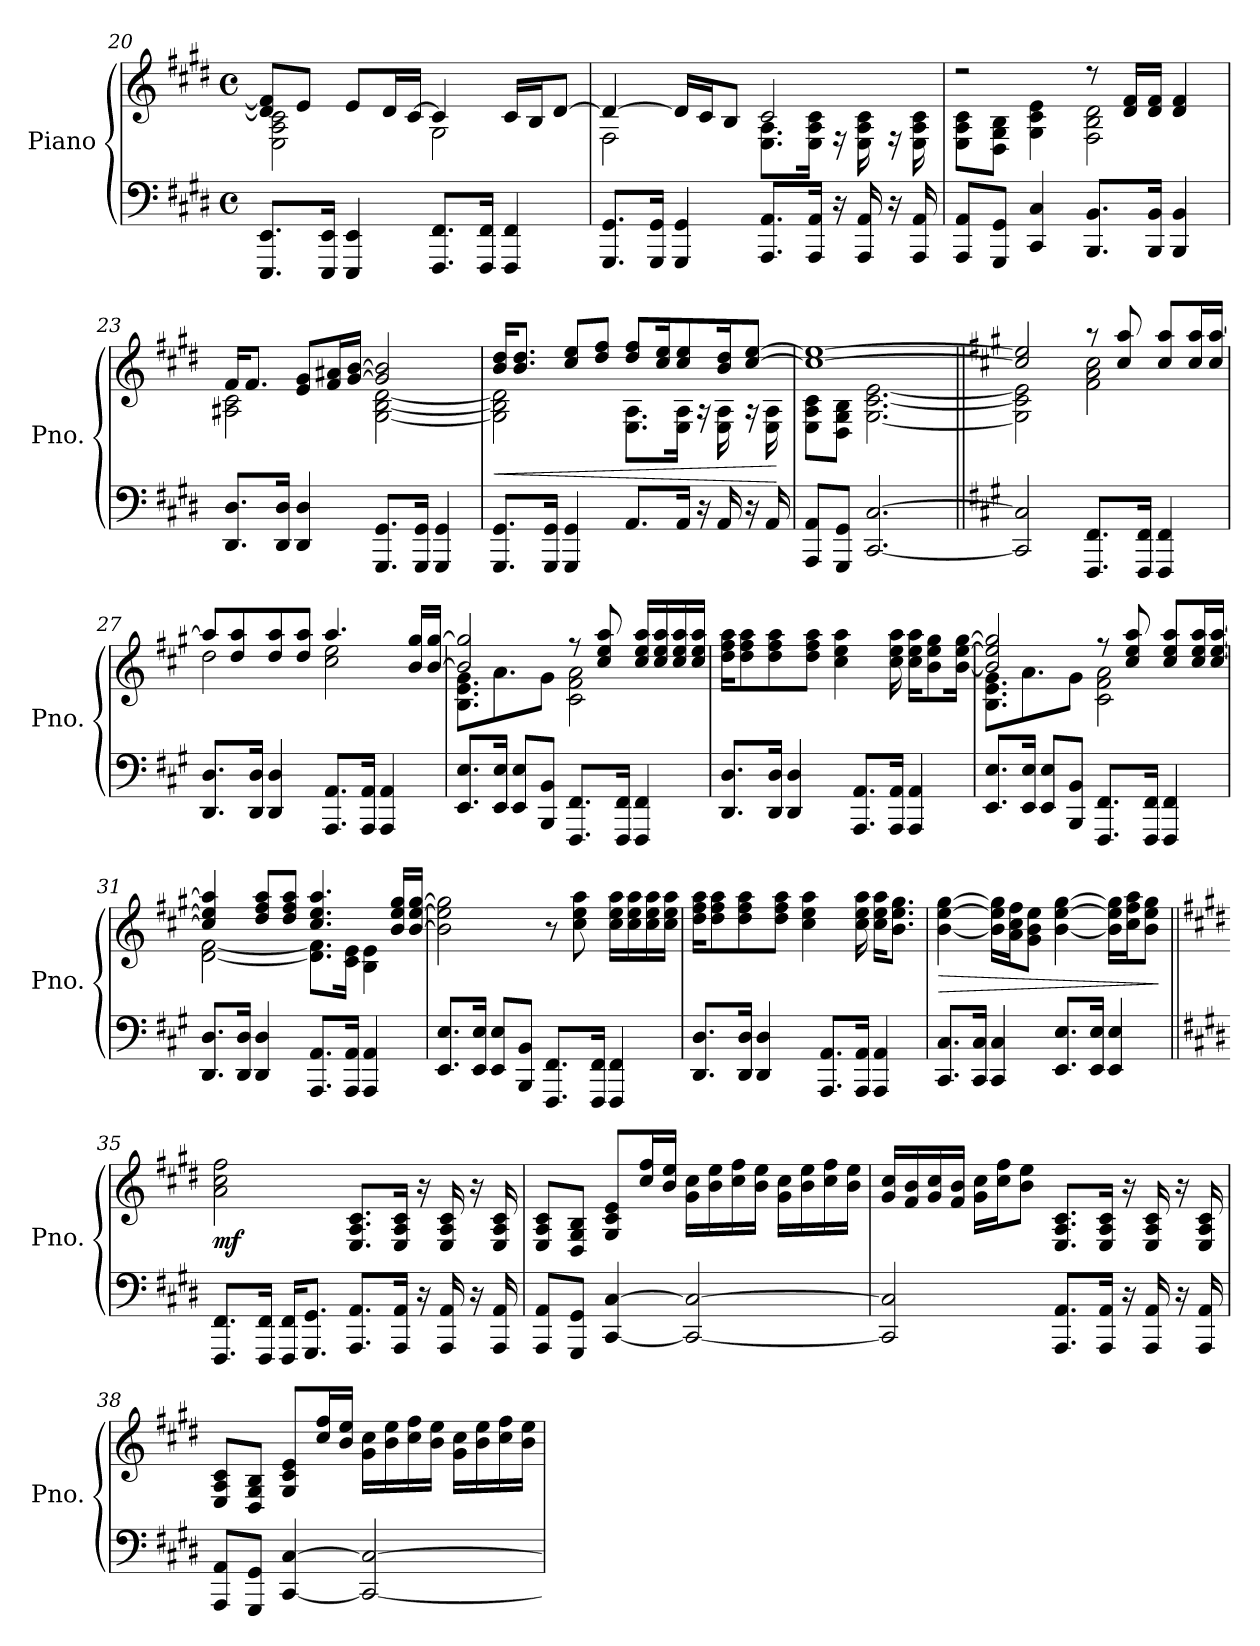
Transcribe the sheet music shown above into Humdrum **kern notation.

**kern	**kern	**dynam
*part1	*part1	*part1
*staff2	*staff1	*staff1/2
*I"Piano	*	*
*I'Pno.	*	*
*clefF4	*clefG2	*
*k[f#c#g#d#]	*k[f#c#g#d#]	*
*M4/4	*M4/4	*
*met(c)	*met(c)	*
=20	=20	=20
*	*^	*
8.EEE/ 8.EE/L	8d#/] 8f#/]L	2E\ 2A\ 2c#\	.
.	8e/J	.	.
16EEE/ 16EE/Jk	.	.	.
4EEE/ 4EE/	8e/L	.	.
.	16d#/L	.	.
.	[16c#/JJ	.	.
8.FFF#/ 8.FF#/L	4c#/]	2G#\	.
16FFF#/ 16FF#/Jk	.	.	.
4FFF#/ 4FF#/	16c#/LL	.	.
.	16B/J	.	.
.	[8d#/J	.	.
=21	=21	=21	=21
8.GGG#/ 8.GG#/L	4d#/_	2F#\	.
16GGG#/ 16GG#/Jk	.	.	.
4GGG#/ 4GG#/	16d#/LL]	.	.
.	16c#/J	.	.
.	8B/J	.	.
8.AAA/ 8.AA/L	2c#/	8.E\ 8.A\L	.
16AAA/ 16AA/Jk	.	16E\ 16A\ 16c#\Jk	.
16r	.	16r	.
16AAA/ 16AA/	.	16E\ 16A\ 16c#\	.
16r	.	16r	.
16AAA/ 16AA/	.	16E\ 16A\ 16c#\	.
!!LO:LB:g=z	!!
=22	=22	=22	=22
8AAA/ 8AA/L	2r	8E\ 8A\ 8c#\L	.
8GGG#/ 8GG#/J	.	8D#\ 8G#\ 8B\J	.
4CC#/ 4C#/	.	4G#\ 4c#\ 4e\	.
8.BBB/ 8.BB/L	8r	2F#\ 2B\ 2d#\	.
.	16d#/ 16f#/LL	.	.
16BBB/ 16BB/Jk	16d#/ 16f#/JJ	.	.
4BBB/ 4BB/	4d#/ 4f#/	.	.
=23	=23	=23	=23
8.DD#/ 8.D#/L	16f#/KL	2A#X\ 2c#\	.
.	8.f#/J	.	.
16DD#/ 16D#/Jk	.	.	.
4DD#/ 4D#/	8e/ 8g#/L	.	.
.	16f#/ 16a#X/L	.	.
.	[16g#/ [16b/JJ	.	.
8.GGG#/ 8.GG#/L	2g#/] 2b/]	[2G#\ [2B\ [2d#\	.
16GGG#/ 16GG#/Jk	.	.	.
4GGG#/ 4GG#/	.	.	.
=24	=24	=24	=24
!	!	!	!LO:HP:b
8.GGG#/ 8.GG#/L	16b/ 16dd#/KL	2G#\] 2B\] 2d#\]	<
.	8.b/ 8.dd#/J	.	.
16GGG#/ 16GG#/Jk	.	.	.
4GGG#/ 4GG#/	8cc#/ 8ee/L	.	.
.	8dd#/ 8ff#/J	.	.
8.AA/L	8dd#/ 8ff#/L	8.E\ 8.A\L	.
.	16cc#/ 16ee/K	.	.
16AA/Jk	8cc#/ 8ee/	16E\ 16A\Jk	.
16r	.	16r	.
16AA/	16b/ 16dd#/K	16E\ 16A\	.
16r	[8cc#/ [8ee/J	16r	.
16AA/	.	16E\ 16A\	.
*	*v	*v	*
.	.	[
=25	=25	=25
*	*^	*
8AAA/ 8AA/L	1cc#_ 1ee_	8E\ 8A\ 8c#\L	.
8GGG#/ 8GG#/J	.	8D#\ 8G#\ 8B\J	.
[2.CC#/ [2.C#/	.	[2.G#\ [2.c#\ [2.e\	.
!!LO:LB:g=z	!!
=26||	=26||	=26||	=26||
*k[f#c#g#]	*k[f#c#g#]	*	*
2CC#/] 2C#/]	2cc#/] 2ee/]	2G#\] 2c#\] 2e\]	.
8.FFF#/ 8.FF#/L	8r	2f#\ 2a\ 2cc#\	.
.	8cc#/ 8aa/	.	.
16FFF#/ 16FF#/Jk	.	.	.
4FFF#/ 4FF#/	8cc#/ 8aa/L	.	.
.	16cc#/ 16aa/L	.	.
.	16cc#/ [16aa/JJ	.	.
=27	=27	=27	=27
8.DD/ 8.D/L	8aa/L]	2dd\	.
.	8dd/ 8aa/	.	.
16DD/ 16D/Jk	.	.	.
4DD/ 4D/	8dd/ 8aa/	.	.
.	8dd/ 8aa/J	.	.
8.AAA/ 8.AA/L	4.aa/	2cc#\ 2ee\	.
16AAA/ 16AA/Jk	.	.	.
4AAA/ 4AA/	.	.	.
.	16b/ 16gg#/LL	.	.
.	[16b/ [16gg#/JJ	.	.
=28	=28	=28	=28
8.EE/ 8.E/L	2b/] 2gg#/]	8.B\ 8.e\ 8.g#\L	.
16EE/ 16E/Jk	.	8.a\	.
8EE/ 8E/L	.	.	.
8BBB/ 8BB/J	.	8g#\J	.
8.FFF#/ 8.FF#/L	8r	2c#\ 2f#\ 2a\	.
.	8cc#/ 8ee/ 8aa/	.	.
16FFF#/ 16FF#/Jk	.	.	.
4FFF#/ 4FF#/	16cc#/ 16ee/ 16aa/LL	.	.
.	16cc#/ 16ee/ 16aa/	.	.
.	16cc#/ 16ee/ 16aa/	.	.
.	16cc#/ 16ee/ 16aa/JJ	.	.
*	*v	*v	*
!!LO:LB:g=z
=29	=29	=29
8.DD/ 8.D/L	16dd\ 16ff#\ 16aa\KL	.
.	8dd\ 8ff#\ 8aa\	.
16DD/ 16D/Jk	8dd\ 8ff#\ 8aa\	.
4DD/ 4D/	.	.
.	8dd\ 8ff#\ 8aa\J	.
.	4cc#\ 4ee\ 4aa\	.
8.AAA/ 8.AA/L	.	.
16AAA/ 16AA/Jk	16cc#\ 16ee\ 16aa\	.
4AAA/ 4AA/	16cc#\ 16ee\ 16aa\KL	.
.	8b\ 8ee\ 8gg#\	.
.	[16b\ [16ee\ [16gg#\Jk	.
=30	=30	=30
*	*^	*
8.EE/ 8.E/L	2b/] 2ee/] 2gg#/]	8.B\ 8.e\ 8.g#\L	.
16EE/ 16E/Jk	.	8.a\	.
8EE/ 8E/L	.	.	.
8BBB/ 8BB/J	.	8g#\J	.
8.FFF#/ 8.FF#/L	8r	2c#\ 2f#\ 2a\	.
.	8cc#/ 8ee/ 8aa/	.	.
16FFF#/ 16FF#/Jk	.	.	.
4FFF#/ 4FF#/	8cc#/ 8ee/ 8aa/L	.	.
.	16cc#/ 16ee/ 16aa/L	.	.
.	[16cc#/ [16ee/ [16aa/JJ	.	.
=31	=31	=31	=31
8.DD/ 8.D/L	4cc#/] 4ee/] 4aa/]	[2d\ [2f#\	.
16DD/ 16D/Jk	.	.	.
4DD/ 4D/	8dd/ 8ff#/ 8aa/L	.	.
.	8dd/ 8ff#/ 8aa/J	.	.
8.AAA/ 8.AA/L	4.cc#/ 4.ee/ 4.aa/	8.d\] 8.f#\]L	.
16AAA/ 16AA/Jk	.	16c#\ 16e\Jk	.
4AAA/ 4AA/	.	4B\ 4e\	.
.	16b/ 16ee/ 16gg#/LL	.	.
.	[16b/ [16ee/ [16gg#/JJ	.	.
*	*v	*v	*
!!LO:PB:g=z
=32	=32	=32
8.EE/ 8.E/L	2b\] 2ee\] 2gg#\]	.
16EE/ 16E/Jk	.	.
8EE/ 8E/L	.	.
8BBB/ 8BB/J	.	.
8.FFF#/ 8.FF#/L	8r	.
.	8cc#\ 8ee\ 8aa\	.
16FFF#/ 16FF#/Jk	.	.
4FFF#/ 4FF#/	16cc#\ 16ee\ 16aa\LL	.
.	16cc#\ 16ee\ 16aa\	.
.	16cc#\ 16ee\ 16aa\	.
.	16cc#\ 16ee\ 16aa\JJ	.
=33	=33	=33
8.DD/ 8.D/L	16dd\ 16ff#\ 16aa\KL	.
.	8dd\ 8ff#\ 8aa\	.
16DD/ 16D/Jk	8dd\ 8ff#\ 8aa\	.
4DD/ 4D/	.	.
.	8dd\ 8ff#\ 8aa\J	.
.	4cc#\ 4ee\ 4aa\	.
8.AAA/ 8.AA/L	.	.
16AAA/ 16AA/Jk	16cc#\ 16ee\ 16aa\	.
4AAA/ 4AA/	16cc#\ 16ee\ 16aa\KL	.
.	8.b\ 8.ee\ 8.gg#\J	.
=34	=34	=34
!	!	!LO:HP:b
8.CC#/ 8.C#/L	[4b\ [4ee\ [4gg#\	>
16CC#/ 16C#/Jk	.	.
4CC#/ 4C#/	16b\] 16ee\] 16gg#\]LL	.
.	16a\ 16cc#\ 16ff#\J	.
.	8g#\ 8b\ 8ee\J	.
8.EE/ 8.E/L	[4b\ [4ee\ [4gg#\	.
16EE/ 16E/Jk	.	.
4EE/ 4E/	16b\] 16ee\] 16gg#\]LL	.
.	16cc#\ 16ff#\ 16aa\J	.
.	8b\ 8ee\ 8gg#\J	.
.	.	]
!!LO:LB:g=z
=35||	=35||	=35||
*k[f#c#g#d#]	*k[f#c#g#d#]	*
!	!	!LO:DY:b
8.FFF#/ 8.FF#/L	2a\ 2cc#\ 2ff#\	mf
16FFF#/ 16FF#/Jk	.	.
16FFF#/ 16FF#/KL	.	.
8.GGG#/ 8.GG#/J	.	.
8.AAA/ 8.AA/L	8.E/ 8.A/ 8.c#/L	.
16AAA/ 16AA/Jk	16E/ 16A/ 16c#/Jk	.
16r	16r	.
16AAA/ 16AA/	16E/ 16A/ 16c#/	.
16r	16r	.
16AAA/ 16AA/	16E/ 16A/ 16c#/	.
=36	=36	=36
8AAA/ 8AA/L	8E/ 8A/ 8c#/L	.
8GGG#/ 8GG#/J	8D#/ 8G#/ 8B/J	.
[4CC#/ [4C#/	8G#/ 8c#/ 8e/L	.
.	16cc#/ 16ff#/L	.
.	16b/ 16ee/JJ	.
2CC#/_ 2C#/_	16g#\ 16cc#\LL	.
.	16b\ 16ee\	.
.	16cc#\ 16ff#\	.
.	16b\ 16ee\JJ	.
.	16g#\ 16cc#\LL	.
.	16b\ 16ee\	.
.	16cc#\ 16ff#\	.
.	16b\ 16ee\JJ	.
=37	=37	=37
2CC#/] 2C#/]	16g#/ 16cc#/LL	.
.	16f#/ 16b/	.
.	16g#/ 16cc#/	.
.	16f#/ 16b/JJ	.
.	16g#\ 16cc#\LL	.
.	16cc#\ 16ff#\J	.
.	8b\ 8ee\J	.
8.AAA/ 8.AA/L	8.E/ 8.A/ 8.c#/L	.
16AAA/ 16AA/Jk	16E/ 16A/ 16c#/Jk	.
16r	16r	.
16AAA/ 16AA/	16E/ 16A/ 16c#/	.
16r	16r	.
16AAA/ 16AA/	16E/ 16A/ 16c#/	.
!!LO:LB:g=z
=38	=38	=38
8AAA/ 8AA/L	8E/ 8A/ 8c#/L	.
8GGG#/ 8GG#/J	8D#/ 8G#/ 8B/J	.
[4CC#/ [4C#/	8G#/ 8c#/ 8e/L	.
.	16cc#/ 16ff#/L	.
.	16b/ 16ee/JJ	.
2CC#/_ 2C#/_	16g#\ 16cc#\LL	.
.	16b\ 16ee\	.
.	16cc#\ 16ff#\	.
.	16b\ 16ee\JJ	.
.	16g#\ 16cc#\LL	.
.	16b\ 16ee\	.
.	16cc#\ 16ff#\	.
.	16b\ 16ee\JJ	.
=	=	=
*-	*-	*-
